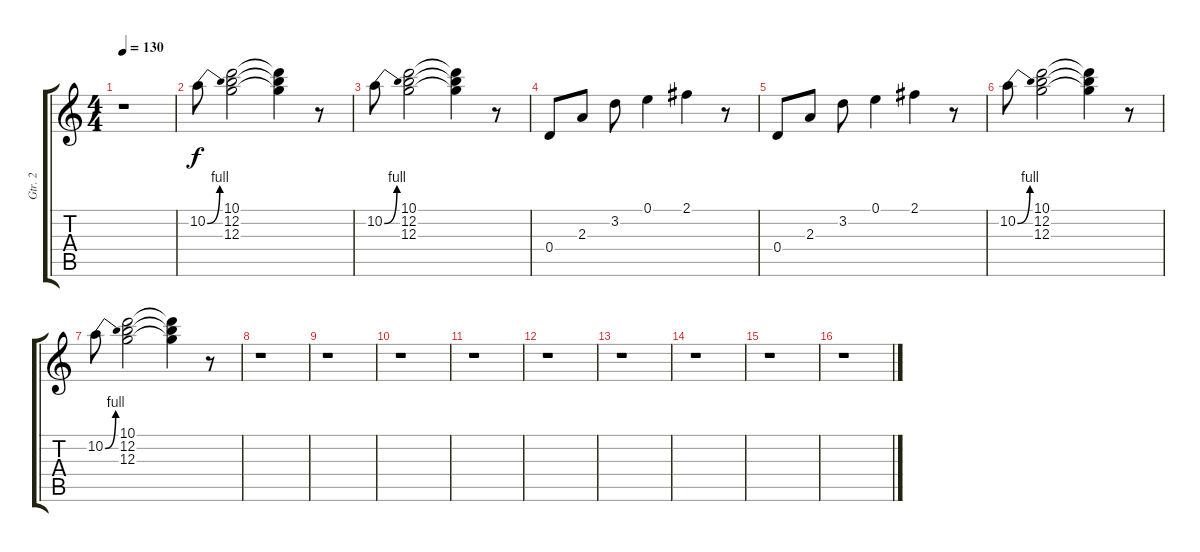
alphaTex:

\track ("Gtr. 2" "Gtr. 2") {instrument electricguitarclean}
\staff {score tabs}
\tuning (E4 B3 G3 D3 A2 E2) {hide}
\ts (4 4)
\tempo 130
\clef g2
\ks c
r.1{dy f} |
10.2{be (bend 0 0 60 4)}.8 (10.1 12.2 12.3).2 (10.1{t} 12.2{t} 12.3{t}).4 r.8 |
10.2{be (bend 0 0 60 4)}.8 (10.1 12.2 12.3).2 (10.1{t} 12.2{t} 12.3{t}).4 r.8 |
0.4.8 2.3.8 3.2.8 0.1.4 2.1.4 r.8 |
0.4.8 2.3.8 3.2.8 0.1.4 2.1.4 r.8 |
10.2{be (bend 0 0 60 4)}.8 (10.1 12.2 12.3).2 (10.1{t} 12.2{t} 12.3{t}).4 r.8 |
10.2{be (bend 0 0 60 4)}.8 (10.1 12.2 12.3).2 (10.1{t} 12.2{t} 12.3{t}).4 r.8 |
r.1 |
r.1 |
r.1 |
r.1 |
r.1 |
r.1 |
r.1 |
r.1 |
r.1
